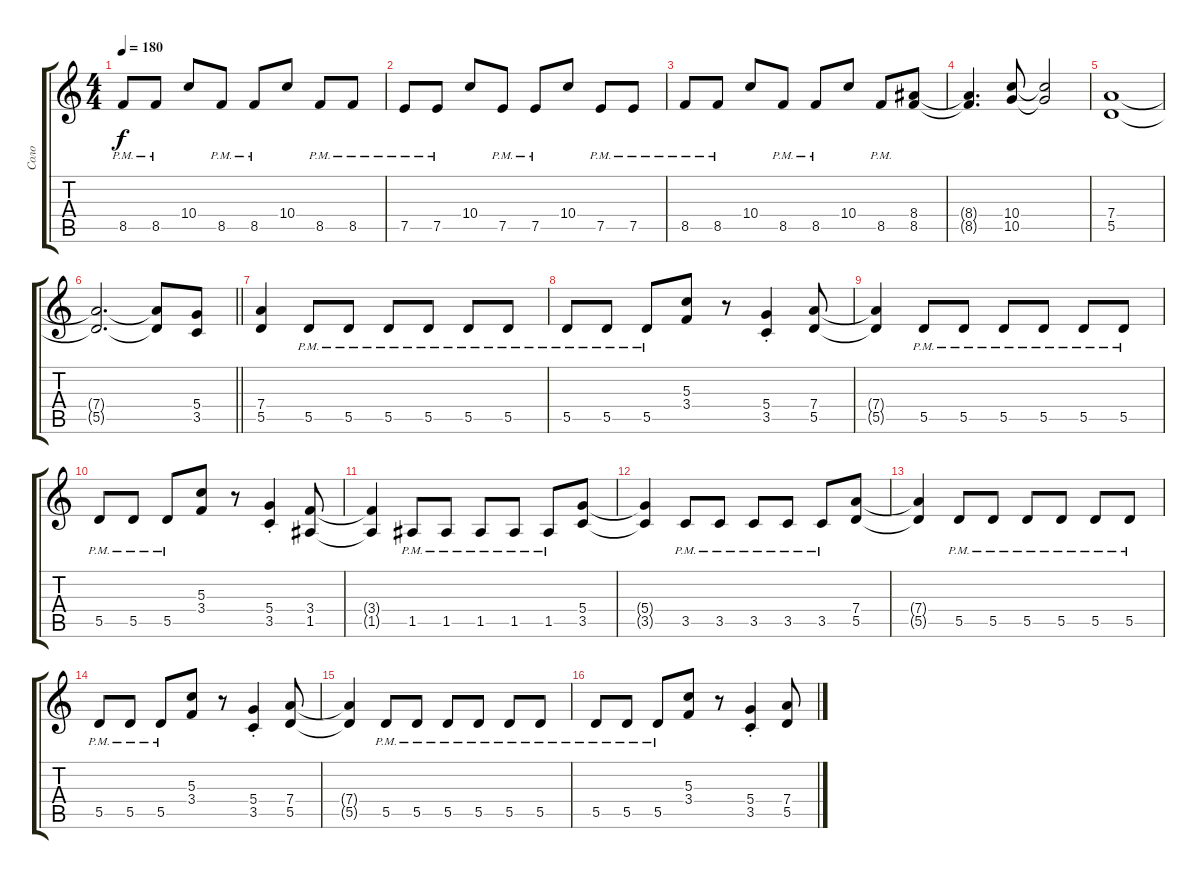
\track ("Соло" "Соло") {instrument distortionguitar}
\staff {score tabs}
\tuning (E4 B3 G3 D3 A2 E2) {hide}
\ts (4 4)
\tempo 180
\clef g2
\ks c
8.5{pm}.8{dy f} 8.5{pm}.8 10.4.8 8.5{pm}.8 8.5{pm}.8 10.4.8 8.5{pm}.8 8.5{pm}.8 |
7.5{pm}.8 7.5{pm}.8 10.4.8 7.5{pm}.8 7.5{pm}.8 10.4.8 7.5{pm}.8 7.5{pm}.8 |
8.5{pm}.8 8.5{pm}.8 10.4.8 8.5{pm}.8 8.5{pm}.8 10.4.8 8.5{pm}.8 (8.4 8.5).8 |
(8.4{t} 8.5{t}).4{d} (10.4 10.5).8 (10.4{t} 10.5{t}).2 |
(7.4 5.5).1 |
\barLineRight lightlight
(7.4{t} 5.5{t}).2{d} (7.4{t} 5.5{t}).8 (5.4 3.5).8 |
(7.4 5.5).4 5.5{pm}.8 5.5{pm}.8 5.5{pm}.8 5.5{pm}.8 5.5{pm}.8 5.5{pm}.8 |
5.5{pm}.8 5.5{pm}.8 5.5{pm}.8 (5.3 3.4).8 r.8 (5.4{st} 3.5{st}).4 (7.4 5.5).8 |
(7.4{t} 5.5{t}).4 5.5{pm}.8 5.5{pm}.8 5.5{pm}.8 5.5{pm}.8 5.5{pm}.8 5.5{pm}.8 |
5.5{pm}.8 5.5{pm}.8 5.5{pm}.8 (5.3 3.4).8 r.8 (5.4{st} 3.5{st}).4 (3.4 1.5).8 |
(3.4{t} 1.5{t}).4 1.5{pm}.8 1.5{pm}.8 1.5{pm}.8 1.5{pm}.8 1.5{pm}.8 (5.4 3.5).8 |
(5.4{t} 3.5{t}).4 3.5{pm}.8 3.5{pm}.8 3.5{pm}.8 3.5{pm}.8 3.5{pm}.8 (7.4 5.5).8 |
(7.4{t} 5.5{t}).4 5.5{pm}.8 5.5{pm}.8 5.5{pm}.8 5.5{pm}.8 5.5{pm}.8 5.5{pm}.8 |
5.5{pm}.8 5.5{pm}.8 5.5{pm}.8 (5.3 3.4).8 r.8 (5.4{st} 3.5{st}).4 (7.4 5.5).8 |
(7.4{t} 5.5{t}).4 5.5{pm}.8 5.5{pm}.8 5.5{pm}.8 5.5{pm}.8 5.5{pm}.8 5.5{pm}.8 |
5.5{pm}.8 5.5{pm}.8 5.5{pm}.8 (5.3 3.4).8 r.8 (5.4{st} 3.5{st}).4 (7.4 5.5).8
